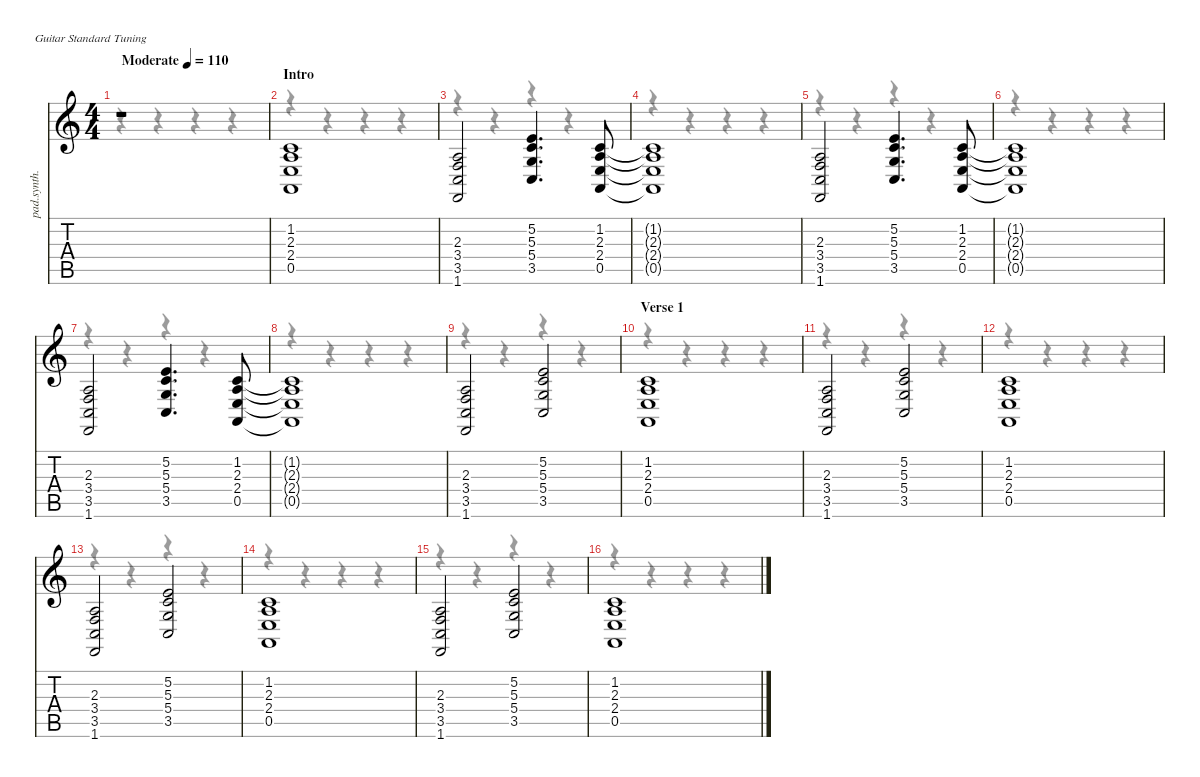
\defaultSystemsLayout 4
\hideDynamics
\bracketExtendMode nobrackets
\otherSystemsTrackNameOrientation horizontal
\track ("Pad" "pad.synth.") {instrument pad3polysynth}
\staff {score tabs}
\tuning (E4 B3 G3 D3 A2 E2)
\voice
\ts (4 4)
\beaming (8 2 2 2 2)
\tempo (110 "Moderate")
\clef g2
\ks c
r.1{dy f instrument pad3polysynth} |
\section ("" "Intro")
(1.2 2.3 2.4 0.5).1 |
(2.3 3.4 3.5 1.6).2 (5.2 5.3 5.4 3.5).4{d} (1.2 2.3 2.4 0.5).8 |
(1.2{t} 2.3{t} 2.4{t} 0.5{t}).1 |
(2.3 3.4 3.5 1.6).2 (5.2 5.3 5.4 3.5).4{d} (1.2 2.3 2.4 0.5).8 |
(1.2{t} 2.3{t} 2.4{t} 0.5{t}).1 |
(2.3 3.4 3.5 1.6).2 (5.2 5.3 5.4 3.5).4{d} (1.2 2.3 2.4 0.5).8 |
(1.2{t} 2.3{t} 2.4{t} 0.5{t}).1 |
(2.3 3.4 3.5 1.6).2 (5.2 5.3 5.4 3.5).2 |
\section ("" "Verse 1")
(1.2 2.3 2.4 0.5).1 |
(2.3 3.4 3.5 1.6).2 (5.2 5.3 5.4 3.5).2 |
(1.2 2.3 2.4 0.5).1 |
(2.3 3.4 3.5 1.6).2 (5.2 5.3 5.4 3.5).2 |
(1.2 2.3 2.4 0.5).1 |
(2.3 3.4 3.5 1.6).2 (5.2 5.3 5.4 3.5).2 |
(1.2 2.3 2.4 0.5).1
\voice
\clef g2
\ottava regular
\simile none
\ks c
r.4{dy mf} r.4 r.4 r.4 |
r.4 r.4 r.4 r.4 |
r.4 r.4 r.4 r.4 |
r.4 r.4 r.4 r.4 |
r.4 r.4 r.4 r.4 |
r.4 r.4 r.4 r.4 |
r.4 r.4 r.4 r.4 |
r.4 r.4 r.4 r.4 |
r.4 r.4 r.4 r.4 |
r.4 r.4 r.4 r.4 |
r.4 r.4 r.4 r.4 |
r.4 r.4 r.4 r.4 |
r.4 r.4 r.4 r.4 |
r.4 r.4 r.4 r.4 |
r.4 r.4 r.4 r.4 |
r.4 r.4 r.4 r.4
